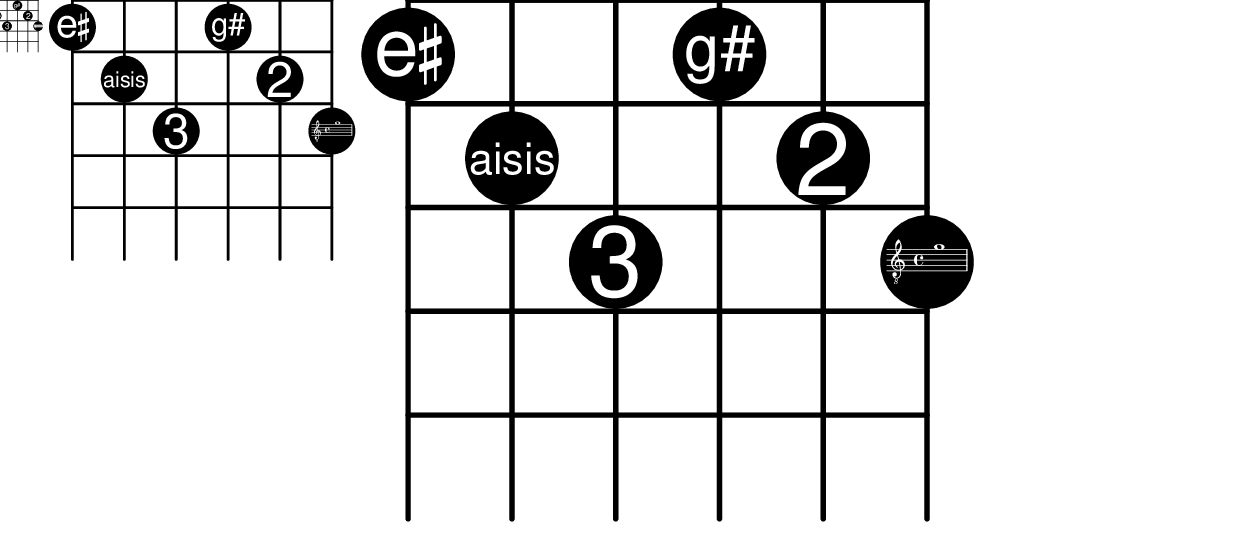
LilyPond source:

%% Generated by lilypond-book
%% Options: [exampleindent=10.16\mm,indent=0\mm,line-width=160\mm,paper-height=845.047\pt,paper-width=597.508\pt,papersize='(cons (* 597.508 pt) (* 845.047 pt))]
\include "lilypond-book-preamble.ly"


% ****************************************************************
% Start cut-&-pastable-section
% ****************************************************************

#(ly:set-option 'eps-box-padding 3.000000)



\paper {
  #(set-paper-size '(cons (* 597.508 pt) (* 845.047 pt)))
  indent = 0\mm
  line-width = 160\mm
  % offset the left padding, also add 1mm as lilypond creates cropped
  % images with a little space on the right
  line-width = #(- line-width (* mm  3.000000) (* mm 1))
}

\layout {
  
}




% ****************************************************************
% ly snippet:
% ****************************************************************
\sourcefilename "/lilypond-2.25.21/input/regression/fretdiagram-markup-in-dots.ly"
\sourcefileline 0

\version "2.19.25"

\header {
  texidoc="Markups can be put into the dots of a fret-diagram.  Those markups
are scaled automatically to fit into the dots.
"
}

myFretDiagram =
\markup
  \fret-diagram-verbose #`(
    (place-fret 6 1
       ,(markup
         #:concat (
           #:vcenter "e"
           #:fontsize -5
           #:musicglyph "accidentals.sharp")))
    (place-fret 5 2 "aisis")
    (place-fret 4 3 3)
    (place-fret 3 1 "g#")
    (place-fret 2 2 2)
    (place-fret 1 3 ,#{ \markup \score { { \clef "G_8" g'1 } } #}))


\markup
  \override #'(fret-diagram-details . ((finger-code . in-dot))) {
  \myFretDiagram
  \override #'(size . 5) \myFretDiagram
  \override #'(size . 10) \myFretDiagram
}



% ****************************************************************
% end ly snippet
% ****************************************************************
